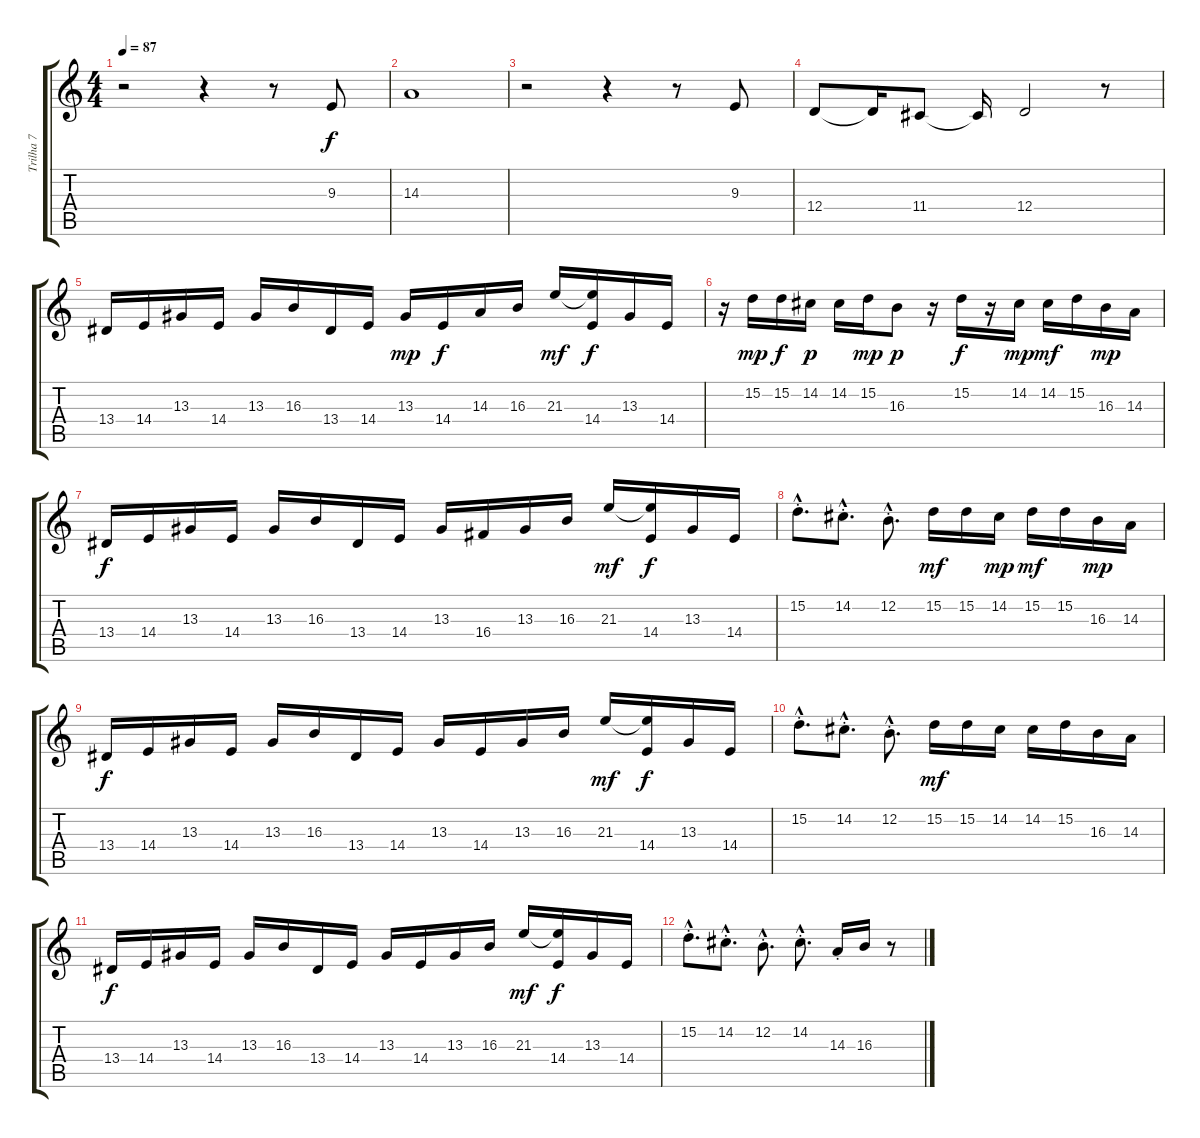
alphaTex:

\track ("Trilha 7" "Trilha 7") {instrument violin}
\staff {score tabs}
\tuning (E4 B3 G3 D3 A2 E2) {hide}
\ts (4 4)
\tempo 87
\clef g2
\ks c
r.2{dy mp} r.4 r.8 9.3.8{dy f} |
14.3.1 |
r.2 r.4 r.8 9.3.8 |
12.4.8 12.4{t}.16 11.4.8 11.4{t}.16 12.4.2 r.8 |
13.4.16 14.4.16 13.3.16 14.4.16 13.3.16 16.3.16 13.4.16 14.4.16 13.3.16{dy mp} 14.4.16{dy f} 14.3.16 16.3.16 21.3.16{dy mf} (21.3{t} 14.4).16{dy f} 13.3.16 14.4.16 |
r.16 15.2.16{dy mp} 15.2.16{dy f} 14.2.16{dy p} 14.2.16 15.2.16{dy mp} 16.3.8{dy p} r.16 15.2.16{dy f} r.16 14.2.16{dy mp} 14.2.16{dy mf} 15.2.16 16.3.16{dy mp} 14.3.16 |
13.4.16{dy f} 14.4.16 13.3.16 14.4.16 13.3.16 16.3.16 13.4.16 14.4.16 13.3.16 16.4.16 13.3.16 16.3.16 21.3.16{dy mf} (21.3{t} 14.4).16{dy f} 13.3.16 14.4.16 |
15.2{hac st}.8{d} 14.2{hac st}.8{d} 12.2{hac st}.8{d} 15.2.16{dy mf} 15.2.16 14.2.16{dy mp} 15.2.16{dy mf} 15.2.16 16.3.16{dy mp} 14.3.16 |
13.4.16{dy f} 14.4.16 13.3.16 14.4.16 13.3.16 16.3.16 13.4.16 14.4.16 13.3.16 14.4.16 13.3.16 16.3.16 21.3.16{dy mf} (21.3{t} 14.4).16{dy f} 13.3.16 14.4.16 |
15.2{hac st}.8{d} 14.2{hac st}.8{d} 12.2{hac st}.8{d} 15.2.16{dy mf} 15.2.16 14.2.16 14.2.16 15.2.16 16.3.16 14.3.16 |
13.4.16{dy f} 14.4.16 13.3.16 14.4.16 13.3.16 16.3.16 13.4.16 14.4.16 13.3.16 14.4.16 13.3.16 16.3.16 21.3.16{dy mf} (21.3{t} 14.4).16{dy f} 13.3.16 14.4.16 |
15.2{hac st}.8{d} 14.2{hac st}.8{d} 12.2{hac st}.8{d} 14.2{hac st}.8{d} 14.3{st}.16 16.3.16 r.8
